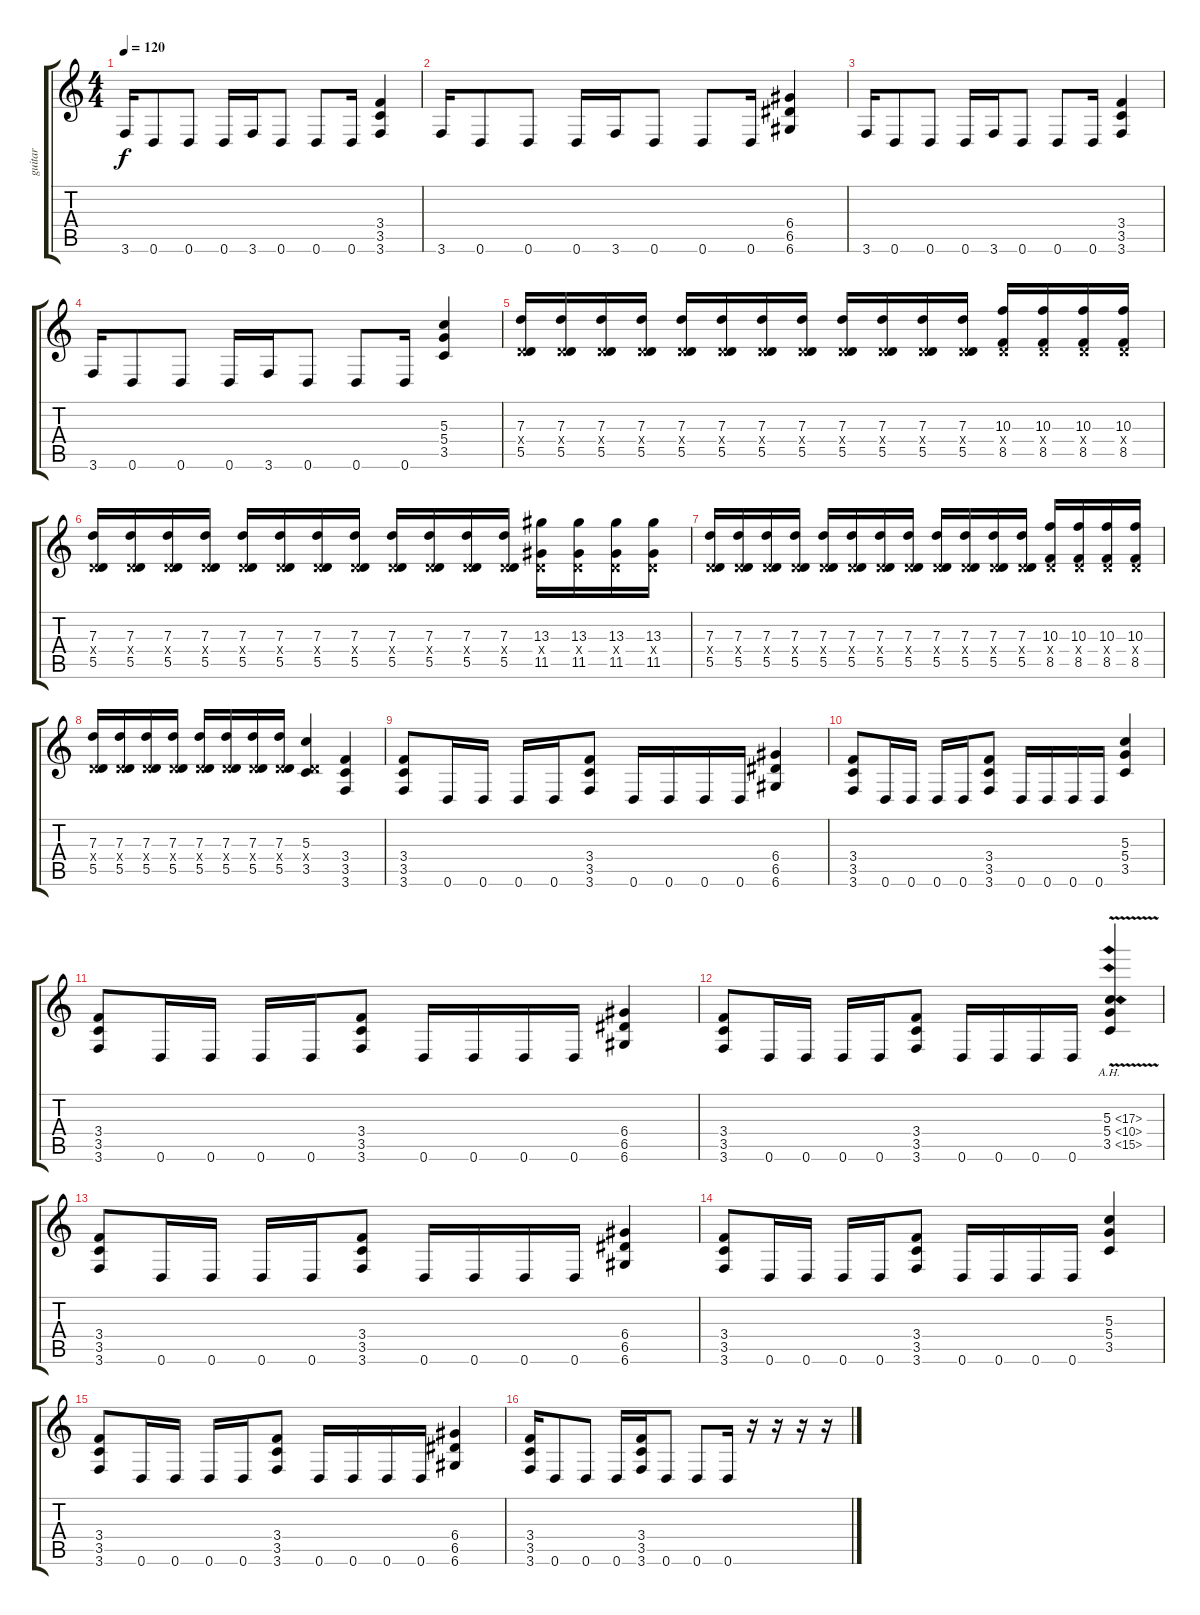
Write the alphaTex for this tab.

\track ("guitar" "guitar") {instrument distortionguitar}
\staff {score tabs}
\tuning (E4 B3 G3 D3 A2 D2) {hide}
\ts (4 4)
\tempo 120
\clef g2
\ks c
3.6.16{dy f} 0.6.8 0.6.8 0.6.16 3.6.16 0.6.8 0.6.8 0.6.16 (3.4 3.5 3.6).4 |
3.6.16 0.6.8 0.6.8 0.6.16 3.6.16 0.6.8 0.6.8 0.6.16 (6.4 6.5 6.6).4 |
3.6.16 0.6.8 0.6.8 0.6.16 3.6.16 0.6.8 0.6.8 0.6.16 (3.4 3.5 3.6).4 |
3.6.16 0.6.8 0.6.8 0.6.16 3.6.16 0.6.8 0.6.8 0.6.16 (5.3 5.4 3.5).4 |
(7.3 0.4{x} 5.5).16 (7.3 0.4{x} 5.5).16 (7.3 0.4{x} 5.5).16 (7.3 0.4{x} 5.5).16 (7.3 0.4{x} 5.5).16 (7.3 0.4{x} 5.5).16 (7.3 0.4{x} 5.5).16 (7.3 0.4{x} 5.5).16 (7.3 0.4{x} 5.5).16 (7.3 0.4{x} 5.5).16 (7.3 0.4{x} 5.5).16 (7.3 0.4{x} 5.5).16 (10.3 0.4{x} 8.5).16 (10.3 0.4{x} 8.5).16 (10.3 0.4{x} 8.5).16 (10.3 0.4{x} 8.5).16 |
(7.3 0.4{x} 5.5).16 (7.3 0.4{x} 5.5).16 (7.3 0.4{x} 5.5).16 (7.3 0.4{x} 5.5).16 (7.3 0.4{x} 5.5).16 (7.3 0.4{x} 5.5).16 (7.3 0.4{x} 5.5).16 (7.3 0.4{x} 5.5).16 (7.3 0.4{x} 5.5).16 (7.3 0.4{x} 5.5).16 (7.3 0.4{x} 5.5).16 (7.3 0.4{x} 5.5).16 (13.3 0.4{x} 11.5).16 (13.3 0.4{x} 11.5).16 (13.3 0.4{x} 11.5).16 (13.3 0.4{x} 11.5).16 |
(7.3 0.4{x} 5.5).16 (7.3 0.4{x} 5.5).16 (7.3 0.4{x} 5.5).16 (7.3 0.4{x} 5.5).16 (7.3 0.4{x} 5.5).16 (7.3 0.4{x} 5.5).16 (7.3 0.4{x} 5.5).16 (7.3 0.4{x} 5.5).16 (7.3 0.4{x} 5.5).16 (7.3 0.4{x} 5.5).16 (7.3 0.4{x} 5.5).16 (7.3 0.4{x} 5.5).16 (10.3 0.4{x} 8.5).16 (10.3 0.4{x} 8.5).16 (10.3 0.4{x} 8.5).16 (10.3 0.4{x} 8.5).16 |
(7.3 0.4{x} 5.5).16 (7.3 0.4{x} 5.5).16 (7.3 0.4{x} 5.5).16 (7.3 0.4{x} 5.5).16 (7.3 0.4{x} 5.5).16 (7.3 0.4{x} 5.5).16 (7.3 0.4{x} 5.5).16 (7.3 0.4{x} 5.5).16 (5.3 0.4{x} 3.5).4 (3.4 3.5 3.6).4 |
(3.4 3.5 3.6).8 0.6.16 0.6.16 0.6.16 0.6.16 (3.4 3.5 3.6).8 0.6.16 0.6.16 0.6.16 0.6.16 (6.4 6.5 6.6).4 |
(3.4 3.5 3.6).8 0.6.16 0.6.16 0.6.16 0.6.16 (3.4 3.5 3.6).8 0.6.16 0.6.16 0.6.16 0.6.16 (5.3 5.4 3.5).4 |
(3.4 3.5 3.6).8 0.6.16 0.6.16 0.6.16 0.6.16 (3.4 3.5 3.6).8 0.6.16 0.6.16 0.6.16 0.6.16 (6.4 6.5 6.6).4 |
(3.4 3.5 3.6).8 0.6.16 0.6.16 0.6.16 0.6.16 (3.4 3.5 3.6).8 0.6.16 0.6.16 0.6.16 0.6.16 (5.3{ah 12 v} 5.4{ah 5} 3.5{ah 12}).4 |
(3.4 3.5 3.6).8 0.6.16 0.6.16 0.6.16 0.6.16 (3.4 3.5 3.6).8 0.6.16 0.6.16 0.6.16 0.6.16 (6.4 6.5 6.6).4 |
(3.4 3.5 3.6).8 0.6.16 0.6.16 0.6.16 0.6.16 (3.4 3.5 3.6).8 0.6.16 0.6.16 0.6.16 0.6.16 (5.3 5.4 3.5).4 |
(3.4 3.5 3.6).8 0.6.16 0.6.16 0.6.16 0.6.16 (3.4 3.5 3.6).8 0.6.16 0.6.16 0.6.16 0.6.16 (6.4 6.5 6.6).4 |
(3.4 3.5 3.6).16 0.6.8 0.6.8 0.6.16 (3.4 3.5 3.6).16 0.6.8 0.6.8 0.6.16 r.16 r.16 r.16 r.16
